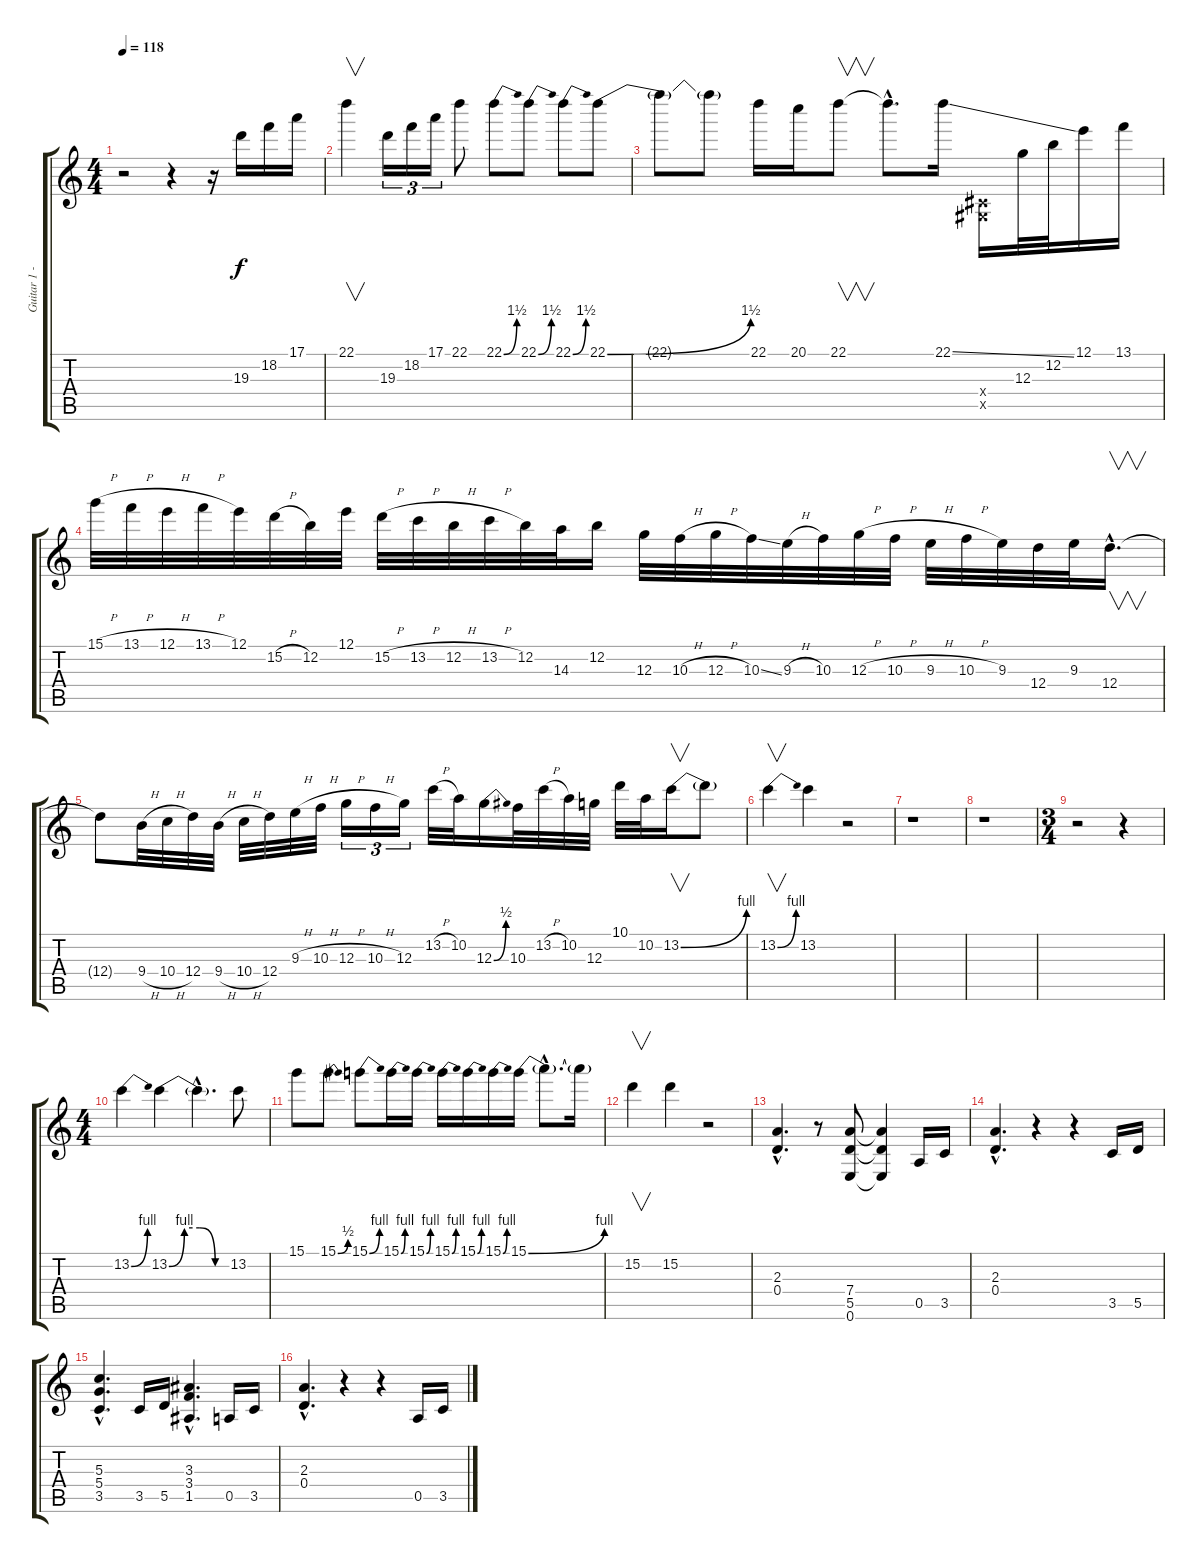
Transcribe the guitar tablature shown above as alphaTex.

\track ("Guitar 1 - Criss Oliva" "Guitar 1 -") {instrument distortionguitar}
\staff {score tabs}
\tuning (E4 B3 G3 D3 A2 E2) {hide}
\ts (4 4)
\tempo 118
\clef g2
\ks c
r.2{dy f} r.4 r.16 19.3.16 18.2.16 17.1.16 |
22.1.4{v} 19.3.16{tu (3 2)} 18.2.16{tu (3 2)} 17.1.16{tu (3 2)} 22.1.8 22.1{be (bend 0 0 60 6)}.8 22.1{be (bend 0 0 60 6)}.8 22.1{be (bend 0 0 60 6)}.8 22.1{be (bend 0 0 60 6)}.8 |
22.1{t}.8 22.1{t}.8 22.1.16 20.1.16 22.1.8{v} 22.1{hac t}.8{d} 22.1{ss}.16 (-1.4{x} -1.5{x}).16 12.3.32 12.2.32 12.1.16 13.1.16 |
15.1{h}.32 13.1{h}.32 12.1{h}.32 13.1{h}.32 12.1.32 15.2{h}.32 12.2.32 12.1.32 15.2{h}.32 13.2{h}.32 12.2{h}.32 13.2{h}.32 12.2.32 14.3.32 12.2.16 12.3.32 10.3{h}.32 12.3{h}.32 10.3{ss}.32 9.3{h}.32 10.3.32 12.3{h}.32 10.3{h}.32 9.3{h}.32 10.3{h}.32 9.3.32 12.4.32 9.3.32 12.4{hac}.16{v d} |
12.4{t}.8 9.4{h}.32 10.4{h}.32 12.4.32 9.4{h}.32 10.4{h}.32 12.4.32 9.3{h}.32 10.3{h}.32 12.3{h}.16{tu (3 2)} 10.3{h}.16{tu (3 2)} 12.3.16{tu (3 2)} 13.2{h}.32 10.2.32 12.3{be (bend 0 0 60 2)}.16 10.3.32 13.2{h}.32 10.2.32 12.3.32 10.1.32 10.2.32 13.2{be (bend 0 0 60 4)}.16{v} 13.2{t}.8 |
13.2{be (bend 0 0 60 4)}.4{v} 13.2.4 r.2 |
r.1 |
r.1 |
\ts (3 4)
r.2 r.4 |
\ts (4 4)
13.2{be (bend 0 0 60 4)}.4 13.2{be (custom 0 0 15 4 30 4 45 0 60 0)}.4 13.2{hac t}.4{d} 13.2.8 |
15.1.8 15.1{be (bend 0 0 60 2)}.8 15.1{be (bend 0 0 60 4)}.8 15.1{be (bend 0 0 60 4)}.16 15.1{be (bend 0 0 60 4)}.16 15.1{be (bend 0 0 60 4)}.16 15.1{be (bend 0 0 60 4)}.16 15.1{be (bend 0 0 60 4)}.16 15.1{be (bend 0 0 60 4)}.16 15.1{hac t}.8{d} 15.1{t}.16 |
15.2.4{v} 15.2.4 r.2 |
(2.3{hac} 0.4{hac}).4{d} r.8 (7.4 5.5 0.6).8 (7.4{t} 5.5{t} 0.6{t}).4 0.5.16 3.5.16 |
(2.3{hac} 0.4{hac}).4{d} r.4 r.4 3.5.16 5.5.16 |
(5.3{hac} 5.4{hac} 3.5{hac}).4{d} 3.5.16 5.5.16 (3.3{hac} 3.4{hac} 1.5{hac}).4{d} 0.5.16 3.5.16 |
(2.3{hac} 0.4{hac}).4{d} r.4 r.4 0.5.16 3.5.16
